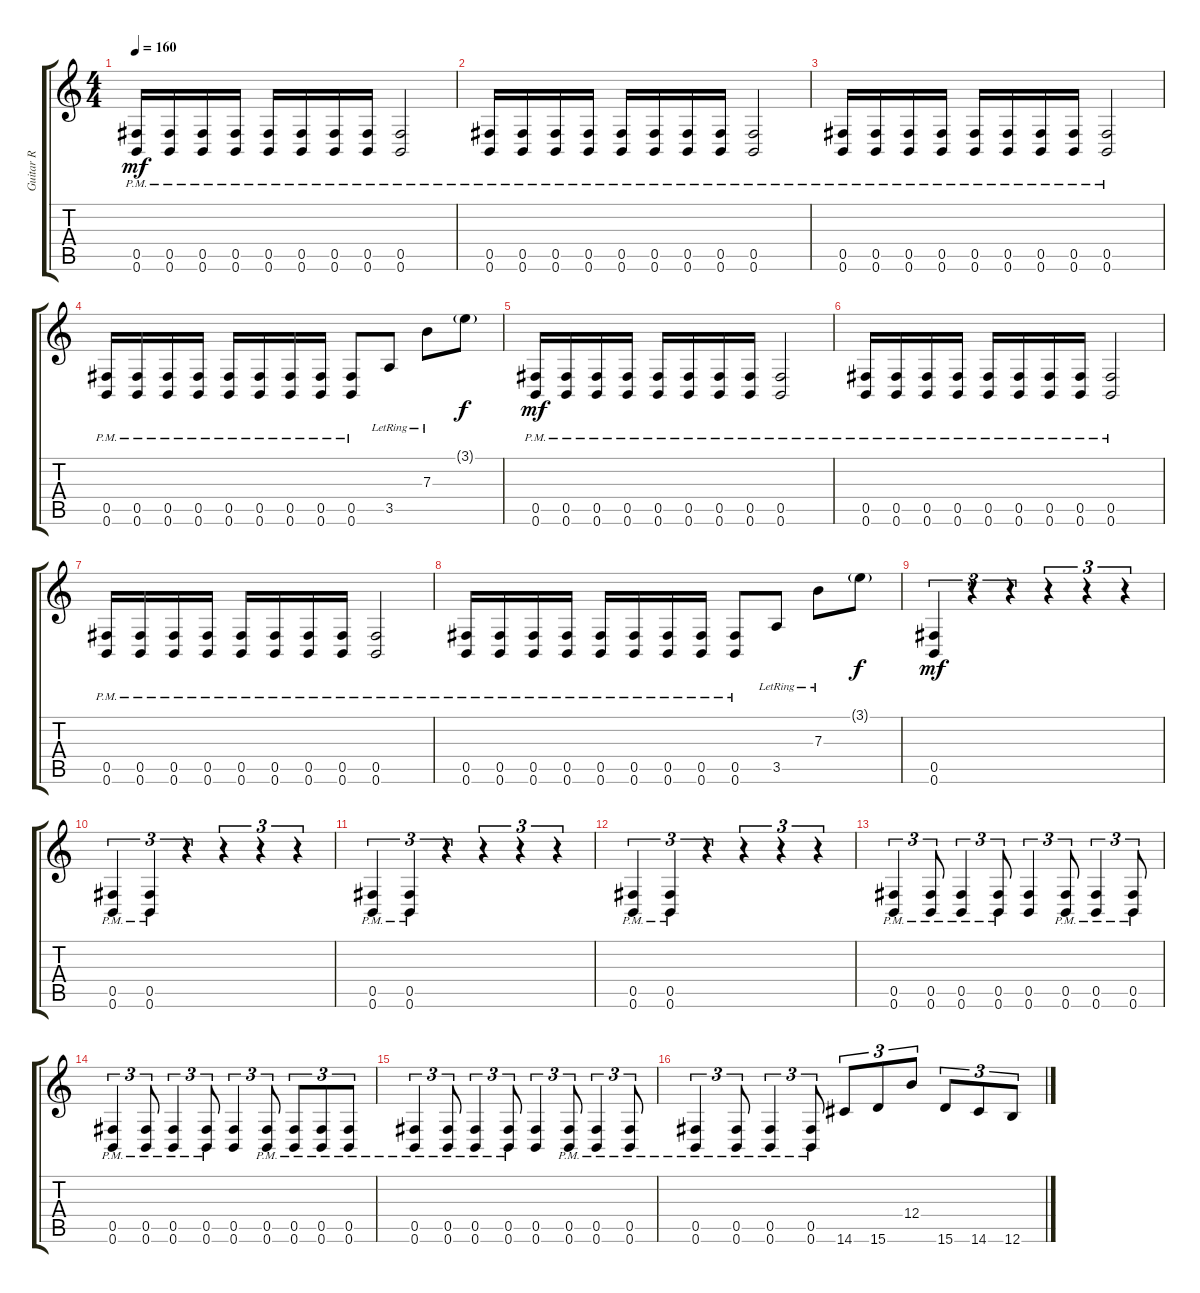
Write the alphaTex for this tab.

\track ("Guitar R" "Guitar R") {instrument distortionguitar}
\staff {score tabs}
\tuning (Db4 Ab3 E3 B2 Gb2 B1) {hide}
\ts (4 4)
\tempo 160
\clef g2
\ks c
(0.5{pm} 0.6{pm}).16{dy mf} (0.5{pm} 0.6{pm}).16 (0.5{pm} 0.6{pm}).16 (0.5{pm} 0.6{pm}).16 (0.5{pm} 0.6{pm}).16 (0.5{pm} 0.6{pm}).16 (0.5{pm} 0.6{pm}).16 (0.5{pm} 0.6{pm}).16 (0.5{pm} 0.6{pm}).2 |
(0.5{pm} 0.6{pm}).16 (0.5{pm} 0.6{pm}).16 (0.5{pm} 0.6{pm}).16 (0.5{pm} 0.6{pm}).16 (0.5{pm} 0.6{pm}).16 (0.5{pm} 0.6{pm}).16 (0.5{pm} 0.6{pm}).16 (0.5{pm} 0.6{pm}).16 (0.5{pm} 0.6{pm}).2 |
(0.5{pm} 0.6{pm}).16 (0.5{pm} 0.6{pm}).16 (0.5{pm} 0.6{pm}).16 (0.5{pm} 0.6{pm}).16 (0.5{pm} 0.6{pm}).16 (0.5{pm} 0.6{pm}).16 (0.5{pm} 0.6{pm}).16 (0.5{pm} 0.6{pm}).16 (0.5{pm} 0.6{pm}).2 |
(0.5{pm} 0.6{pm}).16 (0.5{pm} 0.6{pm}).16 (0.5{pm} 0.6{pm}).16 (0.5{pm} 0.6{pm}).16 (0.5{pm} 0.6{pm}).16 (0.5{pm} 0.6{pm}).16 (0.5{pm} 0.6{pm}).16 (0.5{pm} 0.6{pm}).16 (0.5{pm} 0.6{pm}).8 3.5{lr}.8 7.3{lr}.8 3.1{g}.8{dy f} |
(0.5{pm} 0.6{pm}).16{dy mf} (0.5{pm} 0.6{pm}).16 (0.5{pm} 0.6{pm}).16 (0.5{pm} 0.6{pm}).16 (0.5{pm} 0.6{pm}).16 (0.5{pm} 0.6{pm}).16 (0.5{pm} 0.6{pm}).16 (0.5{pm} 0.6{pm}).16 (0.5{pm} 0.6{pm}).2 |
(0.5{pm} 0.6{pm}).16 (0.5{pm} 0.6{pm}).16 (0.5{pm} 0.6{pm}).16 (0.5{pm} 0.6{pm}).16 (0.5{pm} 0.6{pm}).16 (0.5{pm} 0.6{pm}).16 (0.5{pm} 0.6{pm}).16 (0.5{pm} 0.6{pm}).16 (0.5{pm} 0.6{pm}).2 |
(0.5{pm} 0.6{pm}).16 (0.5{pm} 0.6{pm}).16 (0.5{pm} 0.6{pm}).16 (0.5{pm} 0.6{pm}).16 (0.5{pm} 0.6{pm}).16 (0.5{pm} 0.6{pm}).16 (0.5{pm} 0.6{pm}).16 (0.5{pm} 0.6{pm}).16 (0.5{pm} 0.6{pm}).2 |
(0.5{pm} 0.6{pm}).16 (0.5{pm} 0.6{pm}).16 (0.5{pm} 0.6{pm}).16 (0.5{pm} 0.6{pm}).16 (0.5{pm} 0.6{pm}).16 (0.5{pm} 0.6{pm}).16 (0.5{pm} 0.6{pm}).16 (0.5{pm} 0.6{pm}).16 (0.5{pm} 0.6{pm}).8 3.5{lr}.8 7.3{lr}.8 3.1{g}.8{dy f} |
(0.5 0.6).4{tu (3 2) dy mf} r.4{tu (3 2)} r.4{tu (3 2)} r.4{tu (3 2)} r.4{tu (3 2)} r.4{tu (3 2)} |
(0.5{pm} 0.6{pm}).4{tu (3 2)} (0.5{pm} 0.6{pm}).4{tu (3 2)} r.4{tu (3 2)} r.4{tu (3 2)} r.4{tu (3 2)} r.4{tu (3 2)} |
(0.5{pm} 0.6{pm}).4{tu (3 2)} (0.5{pm} 0.6{pm}).4{tu (3 2)} r.4{tu (3 2)} r.4{tu (3 2)} r.4{tu (3 2)} r.4{tu (3 2)} |
(0.5{pm} 0.6{pm}).4{tu (3 2)} (0.5{pm} 0.6{pm}).4{tu (3 2)} r.4{tu (3 2)} r.4{tu (3 2)} r.4{tu (3 2)} r.4{tu (3 2)} |
(0.5{pm} 0.6{pm}).4{tu (3 2)} (0.5{pm} 0.6{pm}).8{tu (3 2)} (0.5{pm} 0.6{pm}).4{tu (3 2)} (0.5{pm} 0.6{pm}).8{tu (3 2)} (0.5 0.6).4{tu (3 2)} (0.5{pm} 0.6{pm}).8{tu (3 2)} (0.5{pm} 0.6{pm}).4{tu (3 2)} (0.5{pm} 0.6{pm}).8{tu (3 2)} |
(0.5{pm} 0.6{pm}).4{tu (3 2)} (0.5{pm} 0.6{pm}).8{tu (3 2)} (0.5{pm} 0.6{pm}).4{tu (3 2)} (0.5{pm} 0.6{pm}).8{tu (3 2)} (0.5 0.6).4{tu (3 2)} (0.5{pm} 0.6{pm}).8{tu (3 2)} (0.5{pm} 0.6{pm}).8{tu (3 2)} (0.5{pm} 0.6{pm}).8{tu (3 2)} (0.5{pm} 0.6{pm}).8{tu (3 2)} |
(0.5{pm} 0.6{pm}).4{tu (3 2)} (0.5{pm} 0.6{pm}).8{tu (3 2)} (0.5{pm} 0.6{pm}).4{tu (3 2)} (0.5{pm} 0.6{pm}).8{tu (3 2)} (0.5 0.6).4{tu (3 2)} (0.5{pm} 0.6{pm}).8{tu (3 2)} (0.5{pm} 0.6{pm}).4{tu (3 2)} (0.5{pm} 0.6{pm}).8{tu (3 2)} |
(0.5{pm} 0.6{pm}).4{tu (3 2)} (0.5{pm} 0.6{pm}).8{tu (3 2)} (0.5{pm} 0.6{pm}).4{tu (3 2)} (0.5{pm} 0.6{pm}).8{tu (3 2)} 14.6.8{tu (3 2)} 15.6.8{tu (3 2)} 12.4.8{tu (3 2)} 15.6.8{tu (3 2)} 14.6.8{tu (3 2)} 12.6.8{tu (3 2)}
